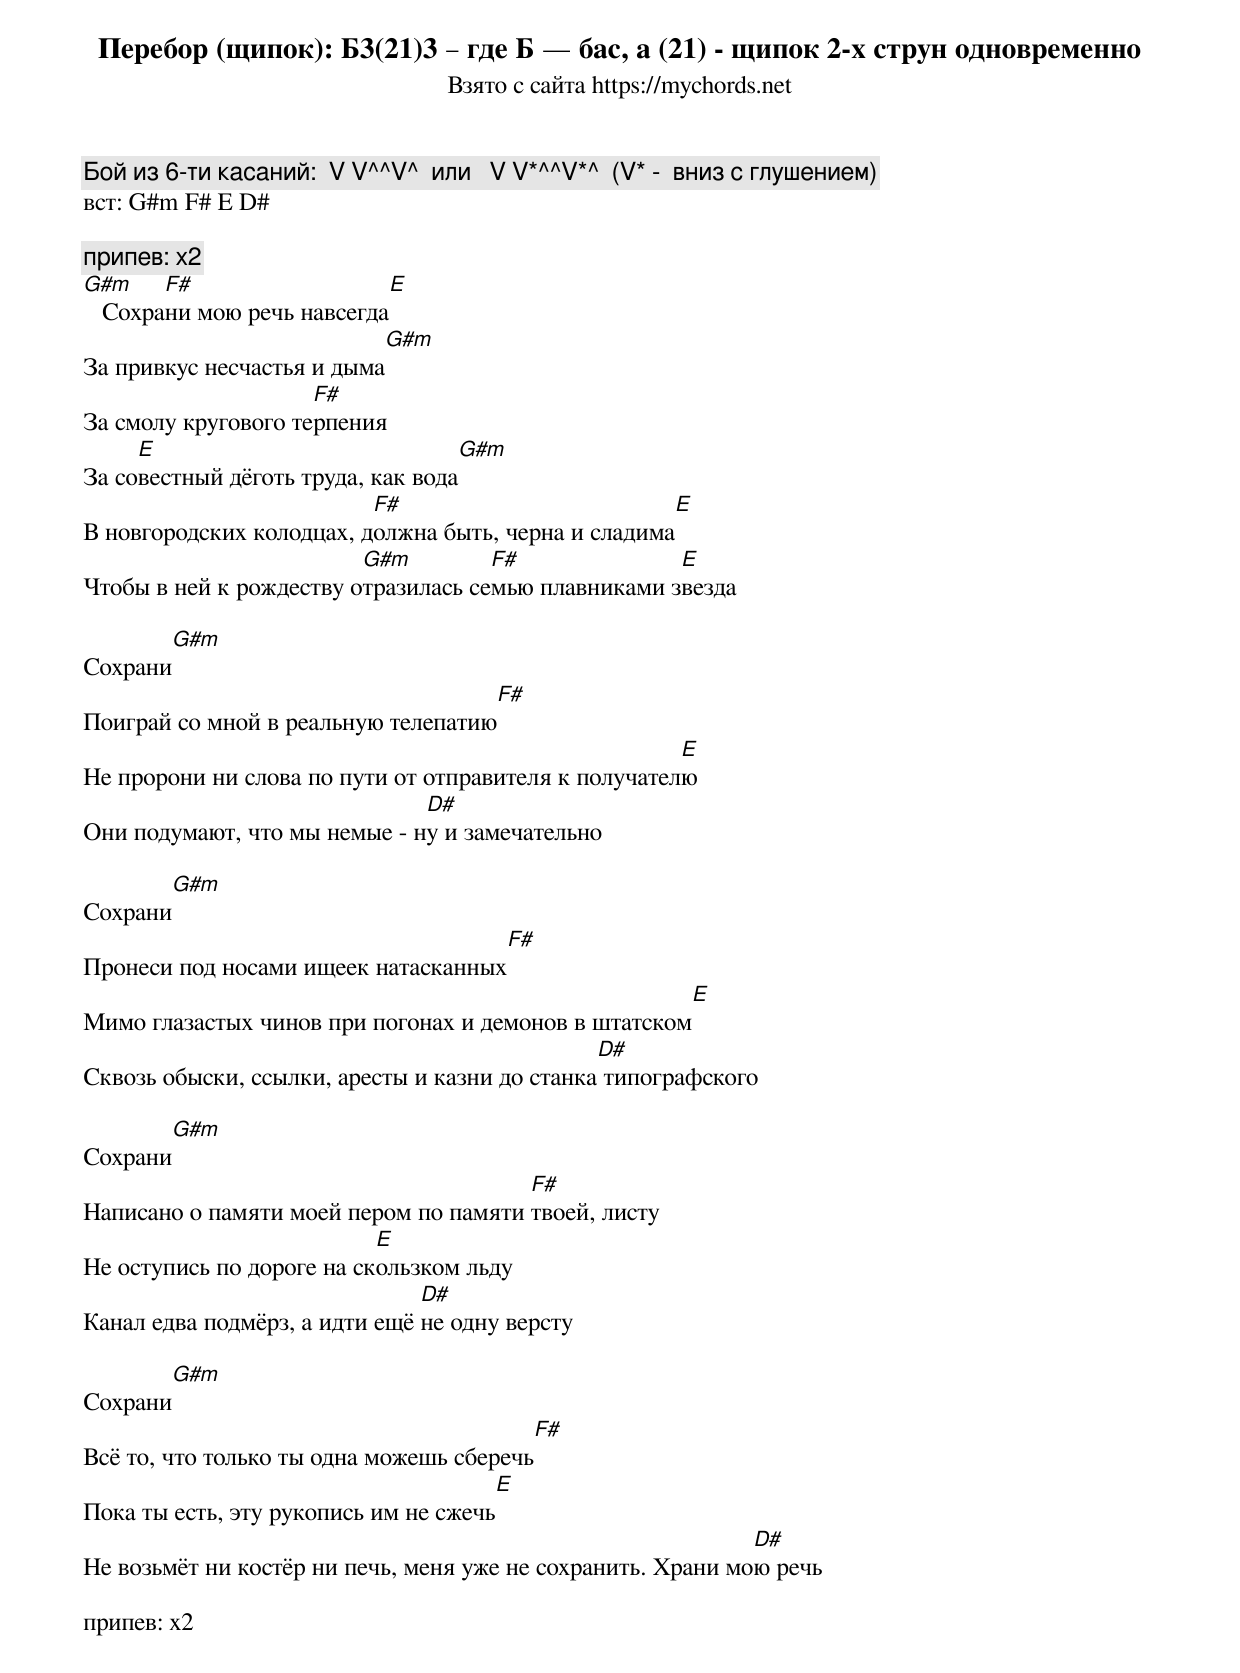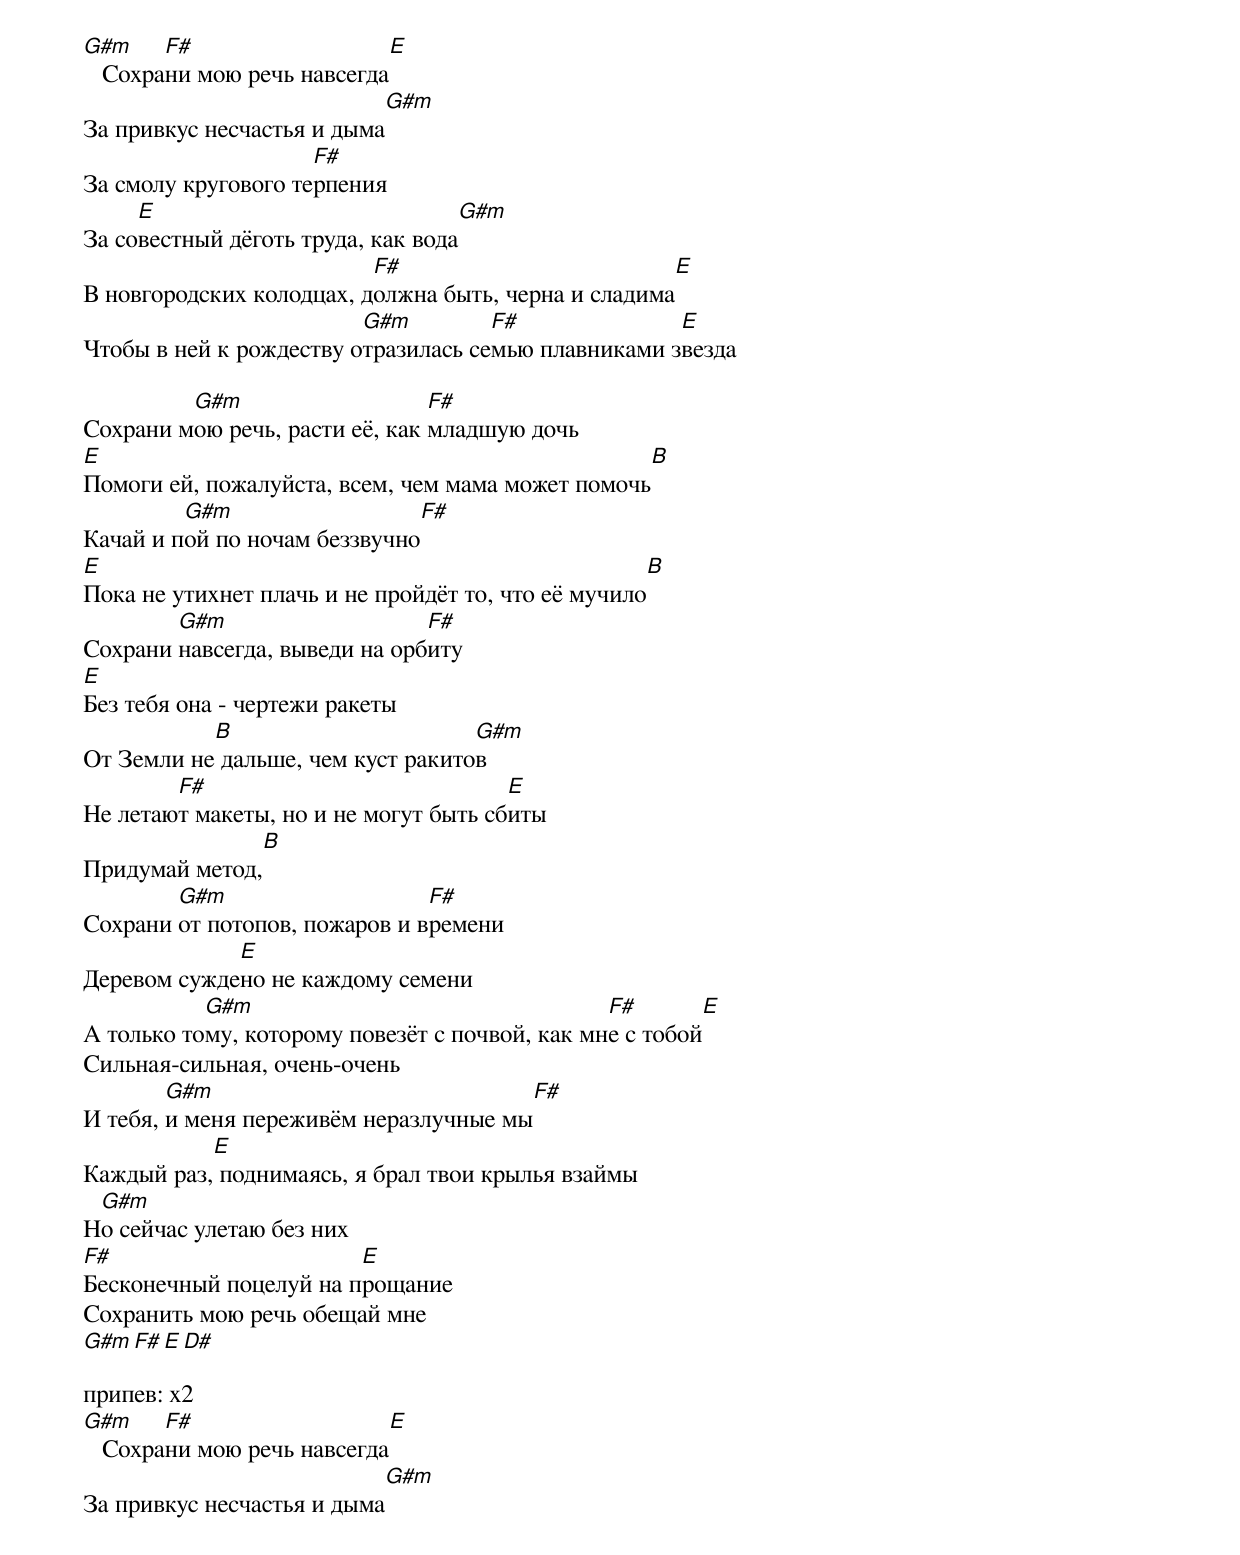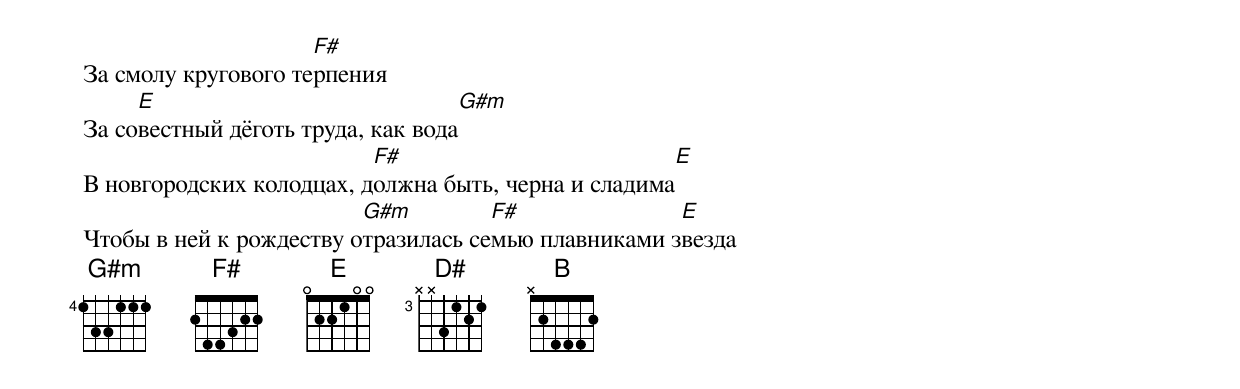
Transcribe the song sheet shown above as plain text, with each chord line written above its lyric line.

Перебор (щипок): Б3(21)3 – где Б — бас, а (21) - щипок 2-х струн одновременно
Взято с сайта https://mychords.net
Бой из 6-ти касаний:  V V^^V^  или   V V*^^V*^  (V* -  вниз с глушением)
вст: G#m F# E D#

припев: x2
G#m     F#                      E
   Сохрани мою речь навсегда
                              G#m
За привкус несчастья и дыма
                     F#
За смолу кругового терпения
     E                                G#m
За совестный дёготь труда, как вода
                          F#                               E
В новгородских колодцах, должна быть, черна и сладима
           	         G#m         F#              E
Чтобы в ней к рождеству отразилась семью плавниками звезда

       G#m
Сохрани
                                                F#
Поиграй со мной в реальную телепатию
                                                      E
Не пророни ни слова по пути от отправителя к получателю
                              D#
Они подумают, что мы немые - ну и замечательно

       G#m
Сохрани
                                                F#
Пронеси под носами ищеек натасканных
                                                      E
Мимо глазастых чинов при погонах и демонов в штатском
                                               D#
Сквозь обыски, ссылки, аресты и казни до станка типографского

       G#m
Сохрани
                                       F#
Написано о памяти моей пером по памяти твоей, листу
                           E
Не оступись по дороге на скользком льду
                               D#
Канал едва подмёрз, а идти ещё не одну версту

       G#m
Сохрани
                                                F#
Всё то, что только ты одна можешь сберечь
                                                      E
Пока ты есть, эту рукопись им не сжечь
                                                             D#
Не возьмёт ни костёр ни печь, меня уже не сохранить. Храни мою речь

припев: x2
G#m     F#                      E
   Сохрани мою речь навсегда
                              G#m
За привкус несчастья и дыма
                     F#
За смолу кругового терпения
     E                                G#m
За совестный дёготь труда, как вода
                          F#                               E
В новгородских колодцах, должна быть, черна и сладима
           	         G#m         F#              E
Чтобы в ней к рождеству отразилась семью плавниками звезда

         G#m                    F#
Сохрани мою речь, расти её, как младшую дочь
E                                                           B
Помоги ей, пожалуйста, всем, чем мама может помочь
         G#m                    F#
Качай и пой по ночам беззвучно
E                                                                  B
Пока не утихнет плачь и не пройдёт то, что её мучило
        G#m                    F#
Сохрани навсегда, выведи на орбиту
E
Без тебя она - чертежи ракеты
           B                       G#m
От Земли не дальше, чем куст ракитов
        F#                             E
Не летают макеты, но и не могут быть сбиты
                B
Придумай метод,
        G#m                    F#
Сохрани от потопов, пожаров и времени
             E
Деревом суждено не каждому семени
           G#m                                  F#                         E
А только тому, которому повезёт с почвой, как мне с тобой
Сильная-сильная, очень-очень
        G#m                                  F#
И тебя, и меня переживём неразлучные мы
           E
Каждый раз, поднимаясь, я брал твои крылья взаймы
 G#m
Но сейчас улетаю без них
F#                      E
Бесконечный поцелуй на прощание
Сохранить мою речь обещай мне
G#m F# E D#

припев: x2
G#m     F#                      E
   Сохрани мою речь навсегда
                              G#m
За привкус несчастья и дыма
                     F#
За смолу кругового терпения
     E                                G#m
За совестный дёготь труда, как вода
                          F#                               E
В новгородских колодцах, должна быть, черна и сладима
           	         G#m         F#              E
Чтобы в ней к рождеству отразилась семью плавниками звезда
